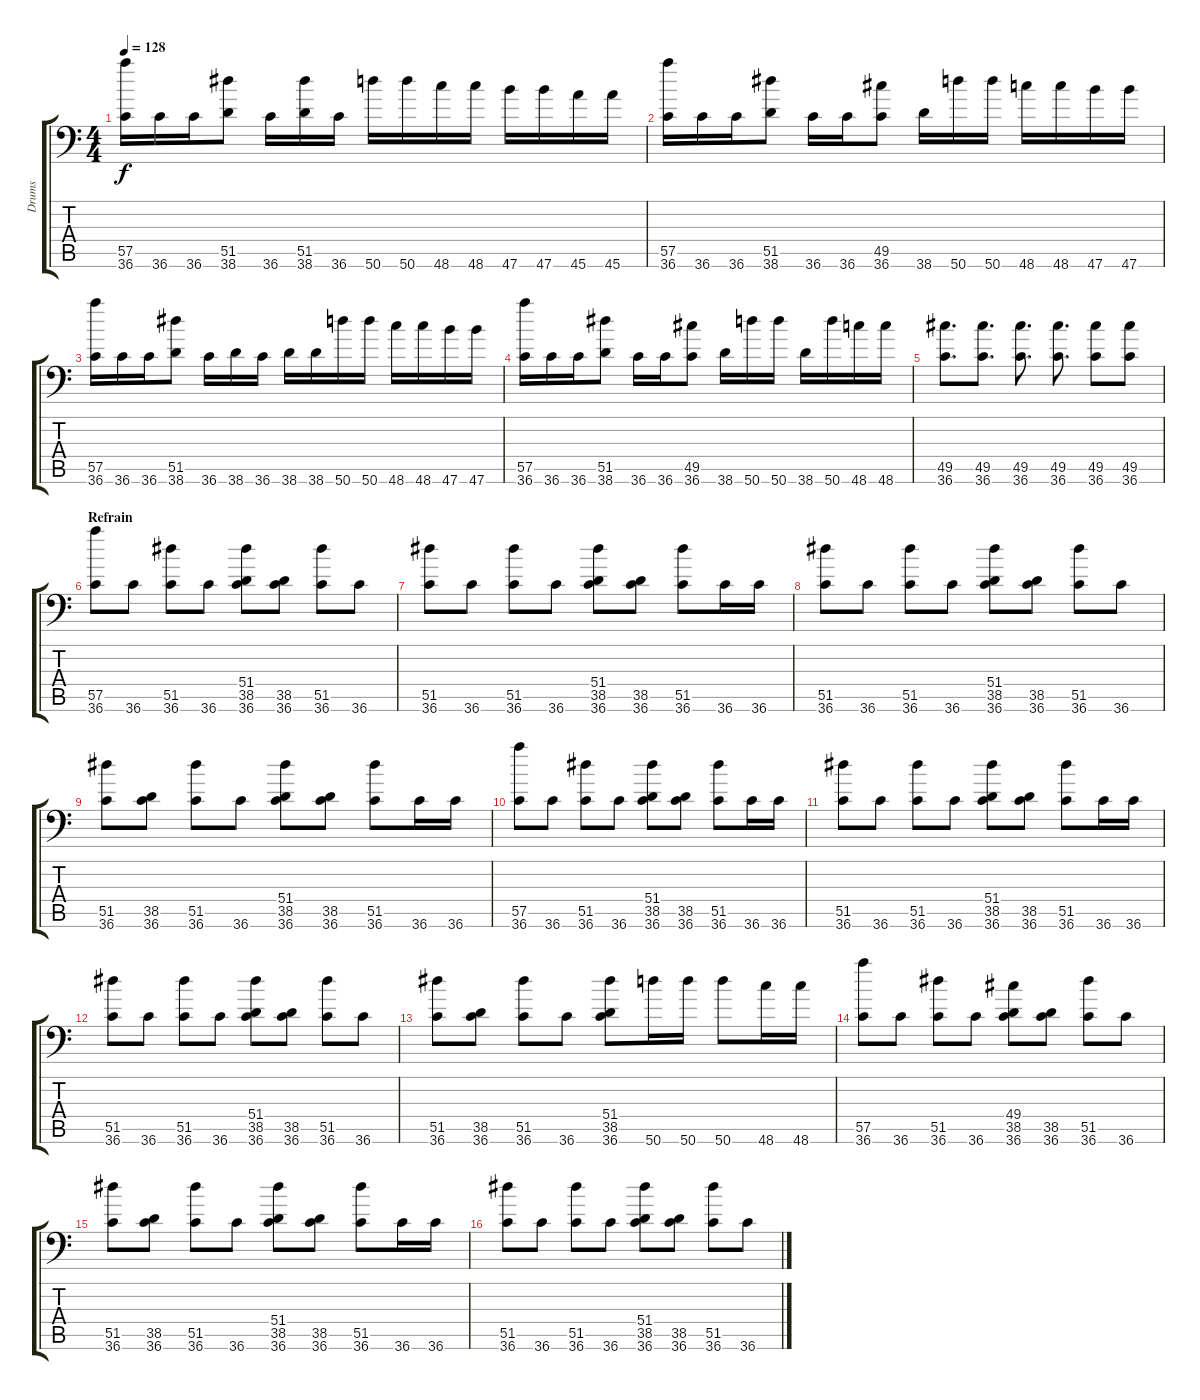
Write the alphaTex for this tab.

\track ("Drums" "Drums") {instrument acousticgrandpiano}
\staff {score tabs}
\tuning (C-1 C-1 C-1 C-1 C-1 C-1) {hide}
\ts (4 4)
\tempo 128
\clef f4
\ks c
(57.5 36.6).16{dy f} 36.6.16 36.6.16 (51.5 38.6).8 36.6.16 (51.5 38.6).16 36.6.16 50.6.16 50.6.16 48.6.16 48.6.16 47.6.16 47.6.16 45.6.16 45.6.16 |
(57.5 36.6).16 36.6.16 36.6.16 (51.5 38.6).8 36.6.16 36.6.16 (49.5 36.6).8 38.6.16 50.6.16 50.6.16 48.6.16 48.6.16 47.6.16 47.6.16 |
(57.5 36.6).16 36.6.16 36.6.16 (51.5 38.6).8 36.6.16 38.6.16 36.6.16 38.6.16 38.6.16 50.6.16 50.6.16 48.6.16 48.6.16 47.6.16 47.6.16 |
(57.5 36.6).16 36.6.16 36.6.16 (51.5 38.6).8 36.6.16 36.6.16 (49.5 36.6).8 38.6.16 50.6.16 50.6.16 38.6.16 50.6.16 48.6.16 48.6.16 |
(49.5 36.6).8{d} (49.5 36.6).8{d} (49.5 36.6).8{d} (49.5 36.6).8{d} (49.5 36.6).8 (49.5 36.6).8 |
\section ("" "Refrain")
(57.5 36.6).8 36.6.8 (51.5 36.6).8 36.6.8 (51.4 38.5 36.6).8 (38.5 36.6).8 (51.5 36.6).8 36.6.8 |
(51.5 36.6).8 36.6.8 (51.5 36.6).8 36.6.8 (51.4 38.5 36.6).8 (38.5 36.6).8 (51.5 36.6).8 36.6.16 36.6.16 |
(51.5 36.6).8 36.6.8 (51.5 36.6).8 36.6.8 (51.4 38.5 36.6).8 (38.5 36.6).8 (51.5 36.6).8 36.6.8 |
(51.5 36.6).8 (38.5 36.6).8 (51.5 36.6).8 36.6.8 (51.4 38.5 36.6).8 (38.5 36.6).8 (51.5 36.6).8 36.6.16 36.6.16 |
(57.5 36.6).8 36.6.8 (51.5 36.6).8 36.6.8 (51.4 38.5 36.6).8 (38.5 36.6).8 (51.5 36.6).8 36.6.16 36.6.16 |
(51.5 36.6).8 36.6.8 (51.5 36.6).8 36.6.8 (51.4 38.5 36.6).8 (38.5 36.6).8 (51.5 36.6).8 36.6.16 36.6.16 |
(51.5 36.6).8 36.6.8 (51.5 36.6).8 36.6.8 (51.4 38.5 36.6).8 (38.5 36.6).8 (51.5 36.6).8 36.6.8 |
(51.5 36.6).8 (38.5 36.6).8 (51.5 36.6).8 36.6.8 (51.4 38.5 36.6).8 50.6.16 50.6.16 50.6.8 48.6.16 48.6.16 |
(57.5 36.6).8 36.6.8 (51.5 36.6).8 36.6.8 (49.4 38.5 36.6).8 (38.5 36.6).8 (51.5 36.6).8 36.6.8 |
(51.5 36.6).8 (38.5 36.6).8 (51.5 36.6).8 36.6.8 (51.4 38.5 36.6).8 (38.5 36.6).8 (51.5 36.6).8 36.6.16 36.6.16 |
(51.5 36.6).8 36.6.8 (51.5 36.6).8 36.6.8 (51.4 38.5 36.6).8 (38.5 36.6).8 (51.5 36.6).8 36.6.8
